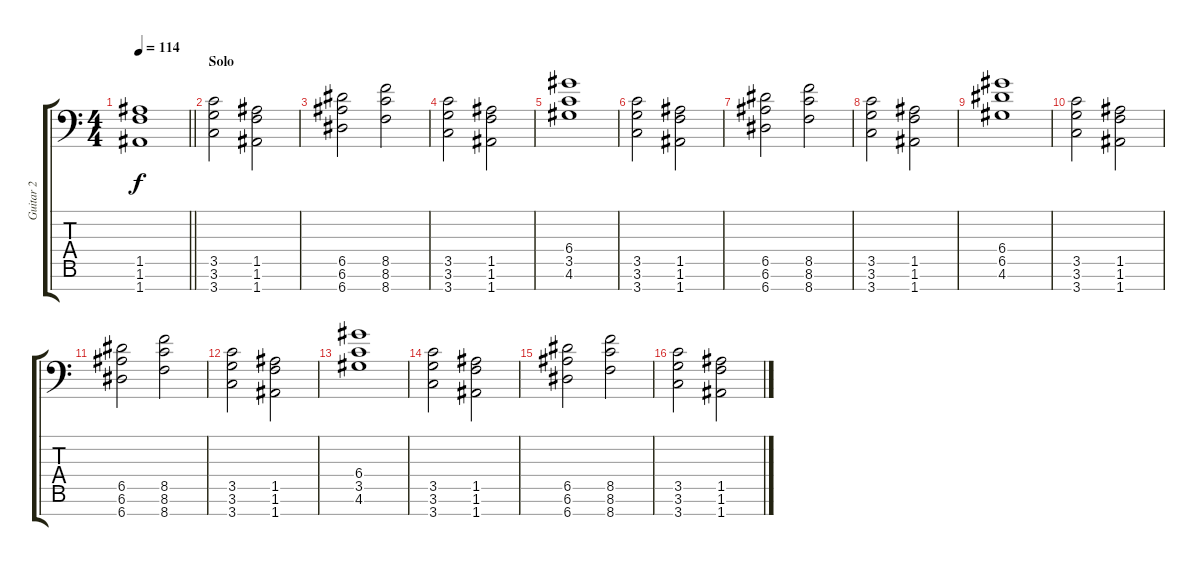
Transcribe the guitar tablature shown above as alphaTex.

\track ("Guitar 2" "Guitar 2") {instrument distortionguitar}
\staff {score tabs}
\tuning (E4 B3 G3 D3 A2 E2 A1) {hide}
\ts (4 4)
\tempo 114
\clef f4
\barLineRight lightlight
\ks c
(1.5 1.6 1.7).1{dy f} |
\section ("" "Solo")
(3.5 3.6 3.7).2 (1.5 1.6 1.7).2 |
(6.5 6.6 6.7).2 (8.5 8.6 8.7).2 |
(3.5 3.6 3.7).2 (1.5 1.6 1.7).2 |
(6.4 3.5 4.6).1 |
(3.5 3.6 3.7).2 (1.5 1.6 1.7).2 |
(6.5 6.6 6.7).2 (8.5 8.6 8.7).2 |
(3.5 3.6 3.7).2 (1.5 1.6 1.7).2 |
(6.4 6.5 4.6).1 |
(3.5 3.6 3.7).2 (1.5 1.6 1.7).2 |
(6.5 6.6 6.7).2 (8.5 8.6 8.7).2 |
(3.5 3.6 3.7).2 (1.5 1.6 1.7).2 |
(6.4 3.5 4.6).1 |
(3.5 3.6 3.7).2 (1.5 1.6 1.7).2 |
(6.5 6.6 6.7).2 (8.5 8.6 8.7).2 |
(3.5 3.6 3.7).2 (1.5 1.6 1.7).2
